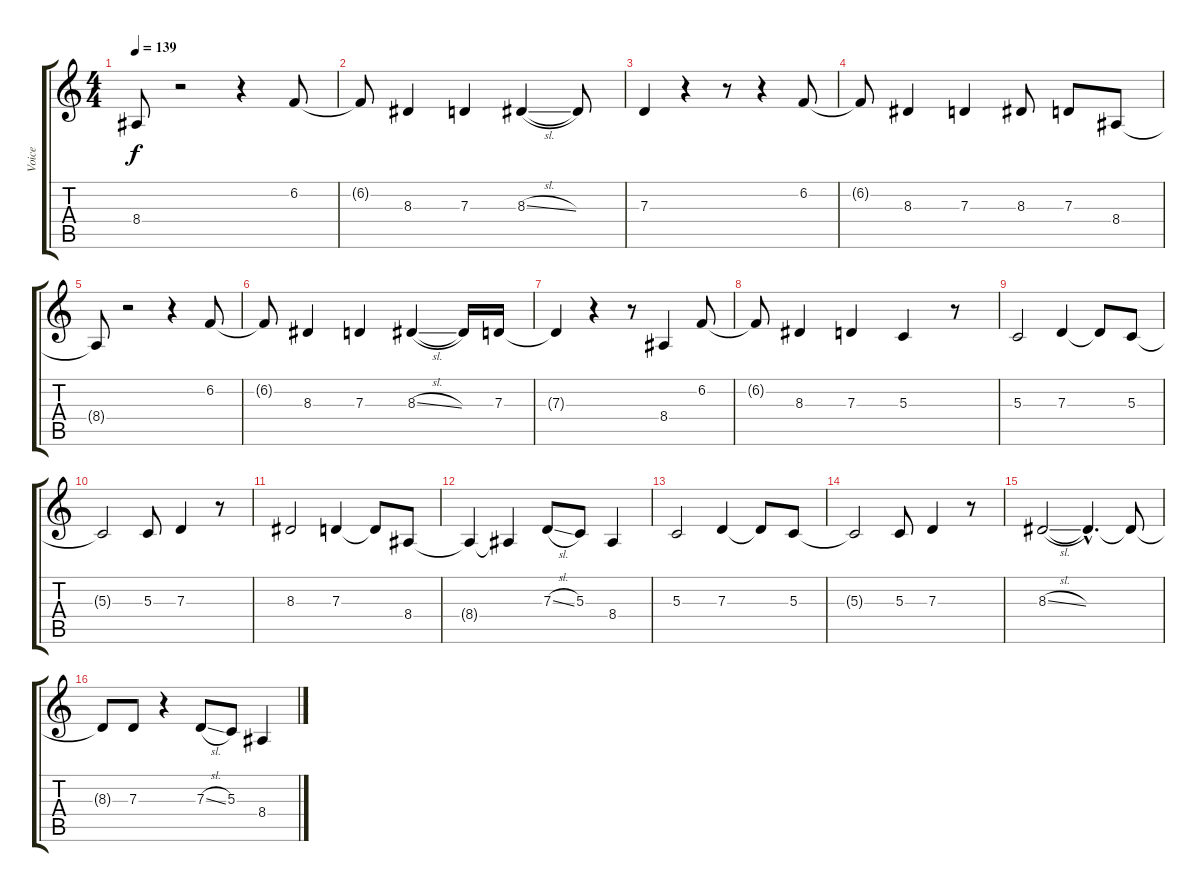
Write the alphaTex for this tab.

\track ("Voice" "Voice") {instrument flute}
\staff {score tabs}
\tuning (E4 B3 G3 D3 A2 E2) {hide}
\ts (4 4)
\tempo 139
\clef g2
\ks c
8.4{t}.8{dy f} r.2 r.4 6.2.8 |
6.2{t}.8 8.3.4 7.3.4 8.3{sl}.4 8.3{t}.8 |
7.3.4 r.4 r.8 r.4 6.2.8 |
6.2{t}.8 8.3.4 7.3.4 8.3.8 7.3.8 8.4.8 |
8.4{t}.8 r.2 r.4 6.2.8 |
6.2{t}.8 8.3.4 7.3.4 8.3{sl}.4 8.3{t}.16 7.3.16 |
7.3{t}.4 r.4 r.8 8.4.4 6.2.8 |
6.2{t}.8 8.3.4 7.3.4 5.3.4 r.8 |
5.3.2 7.3.4 7.3{t}.8 5.3.8 |
5.3{t}.2 5.3.8 7.3.4 r.8 |
8.3.2 7.3.4 7.3{t}.8 8.4.8 |
8.4{t}.4 8.4{t}.4 7.3{sl}.8 5.3.8 8.4.4 |
5.3.2 7.3.4 7.3{t}.8 5.3.8 |
5.3{t}.2 5.3.8 7.3.4 r.8 |
8.3{sl}.2 8.3{hac t}.4{d} 8.3{t}.8 |
8.3{t}.8 7.3.8 r.4 7.3{sl}.8 5.3.8 8.4.4
